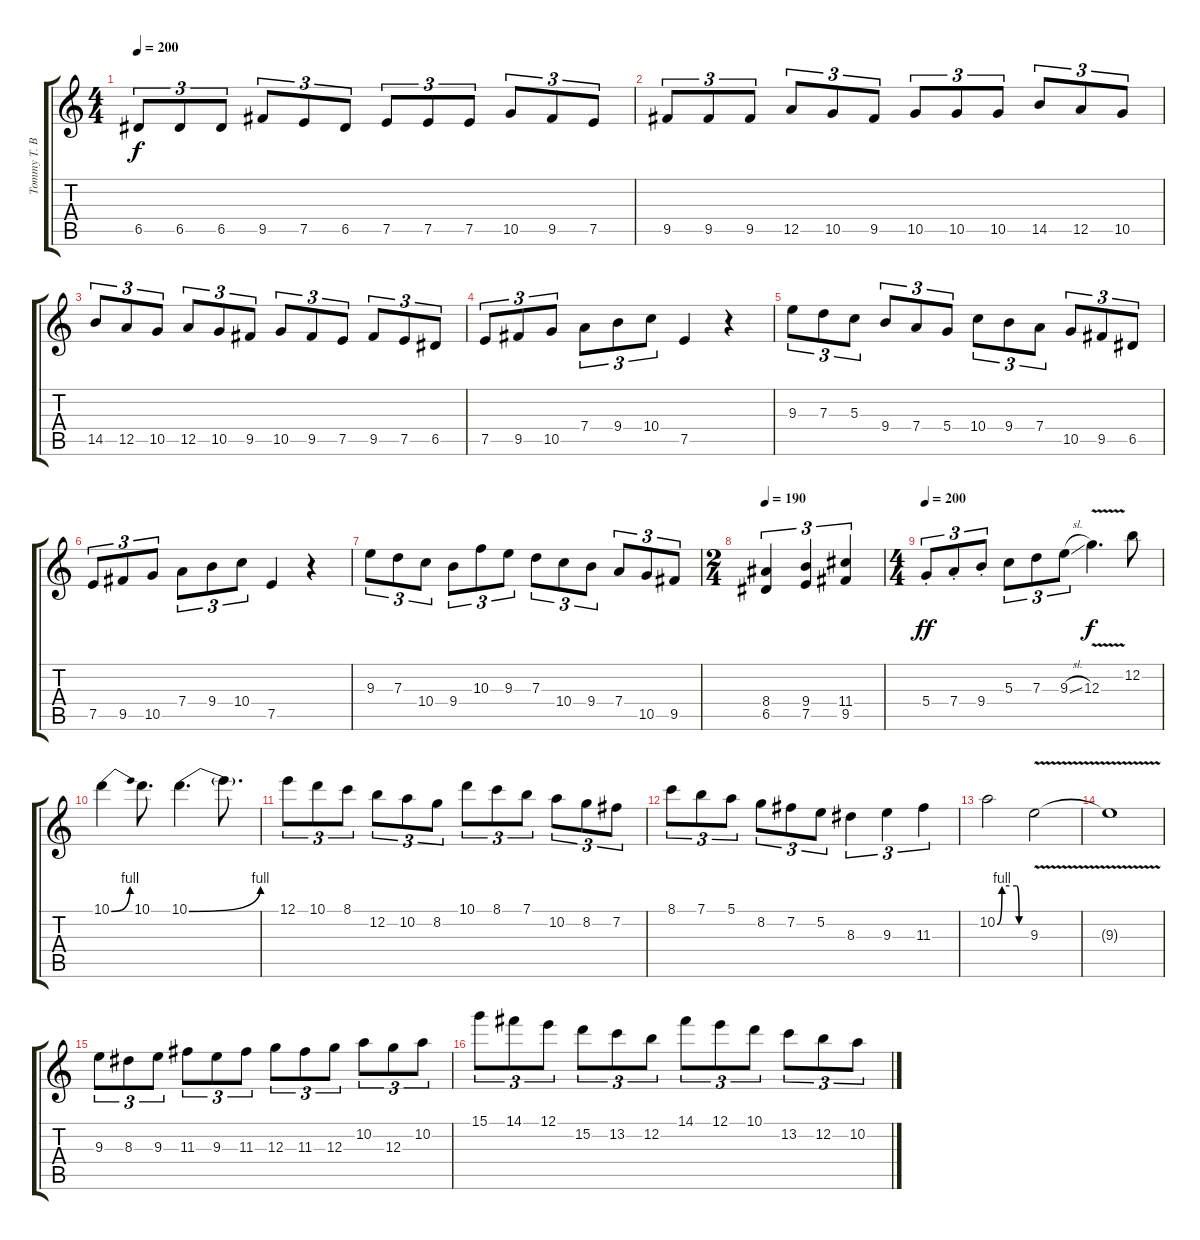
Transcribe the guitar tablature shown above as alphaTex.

\track ("Tommy T. Baron (LEAD)" "Tommy T. B") {instrument overdrivenguitar}
\staff {score tabs}
\tuning (E4 B3 G3 D3 A2 E2) {hide}
\ts (4 4)
\tempo 200
\clef g2
\ks c
6.5.8{tu (3 2) dy f} 6.5.8{tu (3 2)} 6.5.8{tu (3 2)} 9.5.8{tu (3 2)} 7.5.8{tu (3 2)} 6.5.8{tu (3 2)} 7.5.8{tu (3 2)} 7.5.8{tu (3 2)} 7.5.8{tu (3 2)} 10.5.8{tu (3 2)} 9.5.8{tu (3 2)} 7.5.8{tu (3 2)} |
9.5.8{tu (3 2)} 9.5.8{tu (3 2)} 9.5.8{tu (3 2)} 12.5.8{tu (3 2)} 10.5.8{tu (3 2)} 9.5.8{tu (3 2)} 10.5.8{tu (3 2)} 10.5.8{tu (3 2)} 10.5.8{tu (3 2)} 14.5.8{tu (3 2)} 12.5.8{tu (3 2)} 10.5.8{tu (3 2)} |
14.5.8{tu (3 2)} 12.5.8{tu (3 2)} 10.5.8{tu (3 2)} 12.5.8{tu (3 2)} 10.5.8{tu (3 2)} 9.5.8{tu (3 2)} 10.5.8{tu (3 2)} 9.5.8{tu (3 2)} 7.5.8{tu (3 2)} 9.5.8{tu (3 2)} 7.5.8{tu (3 2)} 6.5.8{tu (3 2)} |
7.5.8{tu (3 2)} 9.5.8{tu (3 2)} 10.5.8{tu (3 2)} 7.4.8{tu (3 2)} 9.4.8{tu (3 2)} 10.4.8{tu (3 2)} 7.5.4 r.4 |
9.3.8{tu (3 2)} 7.3.8{tu (3 2)} 5.3.8{tu (3 2)} 9.4.8{tu (3 2)} 7.4.8{tu (3 2)} 5.4.8{tu (3 2)} 10.4.8{tu (3 2)} 9.4.8{tu (3 2)} 7.4.8{tu (3 2)} 10.5.8{tu (3 2)} 9.5.8{tu (3 2)} 6.5.8{tu (3 2)} |
7.5.8{tu (3 2)} 9.5.8{tu (3 2)} 10.5.8{tu (3 2)} 7.4.8{tu (3 2)} 9.4.8{tu (3 2)} 10.4.8{tu (3 2)} 7.5.4 r.4 |
9.3.8{tu (3 2)} 7.3.8{tu (3 2)} 10.4.8{tu (3 2)} 9.4.8{tu (3 2)} 10.3.8{tu (3 2)} 9.3.8{tu (3 2)} 7.3.8{tu (3 2)} 10.4.8{tu (3 2)} 9.4.8{tu (3 2)} 7.4.8{tu (3 2)} 10.5.8{tu (3 2)} 9.5.8{tu (3 2)} |
\ts (2 4)
\tempo 190
(8.4 6.5).4{tu (3 2)} (9.4 7.5).4{tu (3 2)} (11.4 9.5).4{tu (3 2)} |
\ts (4 4)
\tempo 200
5.4{st}.8{tu (3 2) dy ff} 7.4{st}.8{tu (3 2)} 9.4{st}.8{tu (3 2)} 5.3.8{tu (3 2)} 7.3.8{tu (3 2)} 9.3{sl}.8{tu (3 2)} 12.3{v}.4{d dy f} 12.2.8 |
10.1{be (bend 0 0 60 4)}.4 10.1.8{d} 10.1{be (bend 0 0 60 4)}.4{d} 10.1{t}.8{d} |
12.1.8{tu (3 2)} 10.1.8{tu (3 2)} 8.1.8{tu (3 2)} 12.2.8{tu (3 2)} 10.2.8{tu (3 2)} 8.2.8{tu (3 2)} 10.1.8{tu (3 2)} 8.1.8{tu (3 2)} 7.1.8{tu (3 2)} 10.2.8{tu (3 2)} 8.2.8{tu (3 2)} 7.2.8{tu (3 2)} |
8.1.8{tu (3 2)} 7.1.8{tu (3 2)} 5.1.8{tu (3 2)} 8.2.8{tu (3 2)} 7.2.8{tu (3 2)} 5.2.8{tu (3 2)} 8.3.4{tu (3 2)} 9.3.4{tu (3 2)} 11.3.4{tu (3 2)} |
10.2{be (custom 0 0 10 4 40 4 45 0 60 0)}.2 9.3{v}.2 |
9.3{t}.1 |
9.3.8{tu (3 2)} 8.3.8{tu (3 2)} 9.3.8{tu (3 2)} 11.3.8{tu (3 2)} 9.3.8{tu (3 2)} 11.3.8{tu (3 2)} 12.3.8{tu (3 2)} 11.3.8{tu (3 2)} 12.3.8{tu (3 2)} 10.2.8{tu (3 2)} 12.3.8{tu (3 2)} 10.2.8{tu (3 2)} |
15.1.8{tu (3 2)} 14.1.8{tu (3 2)} 12.1.8{tu (3 2)} 15.2.8{tu (3 2)} 13.2.8{tu (3 2)} 12.2.8{tu (3 2)} 14.1.8{tu (3 2)} 12.1.8{tu (3 2)} 10.1.8{tu (3 2)} 13.2.8{tu (3 2)} 12.2.8{tu (3 2)} 10.2.8{tu (3 2)}
